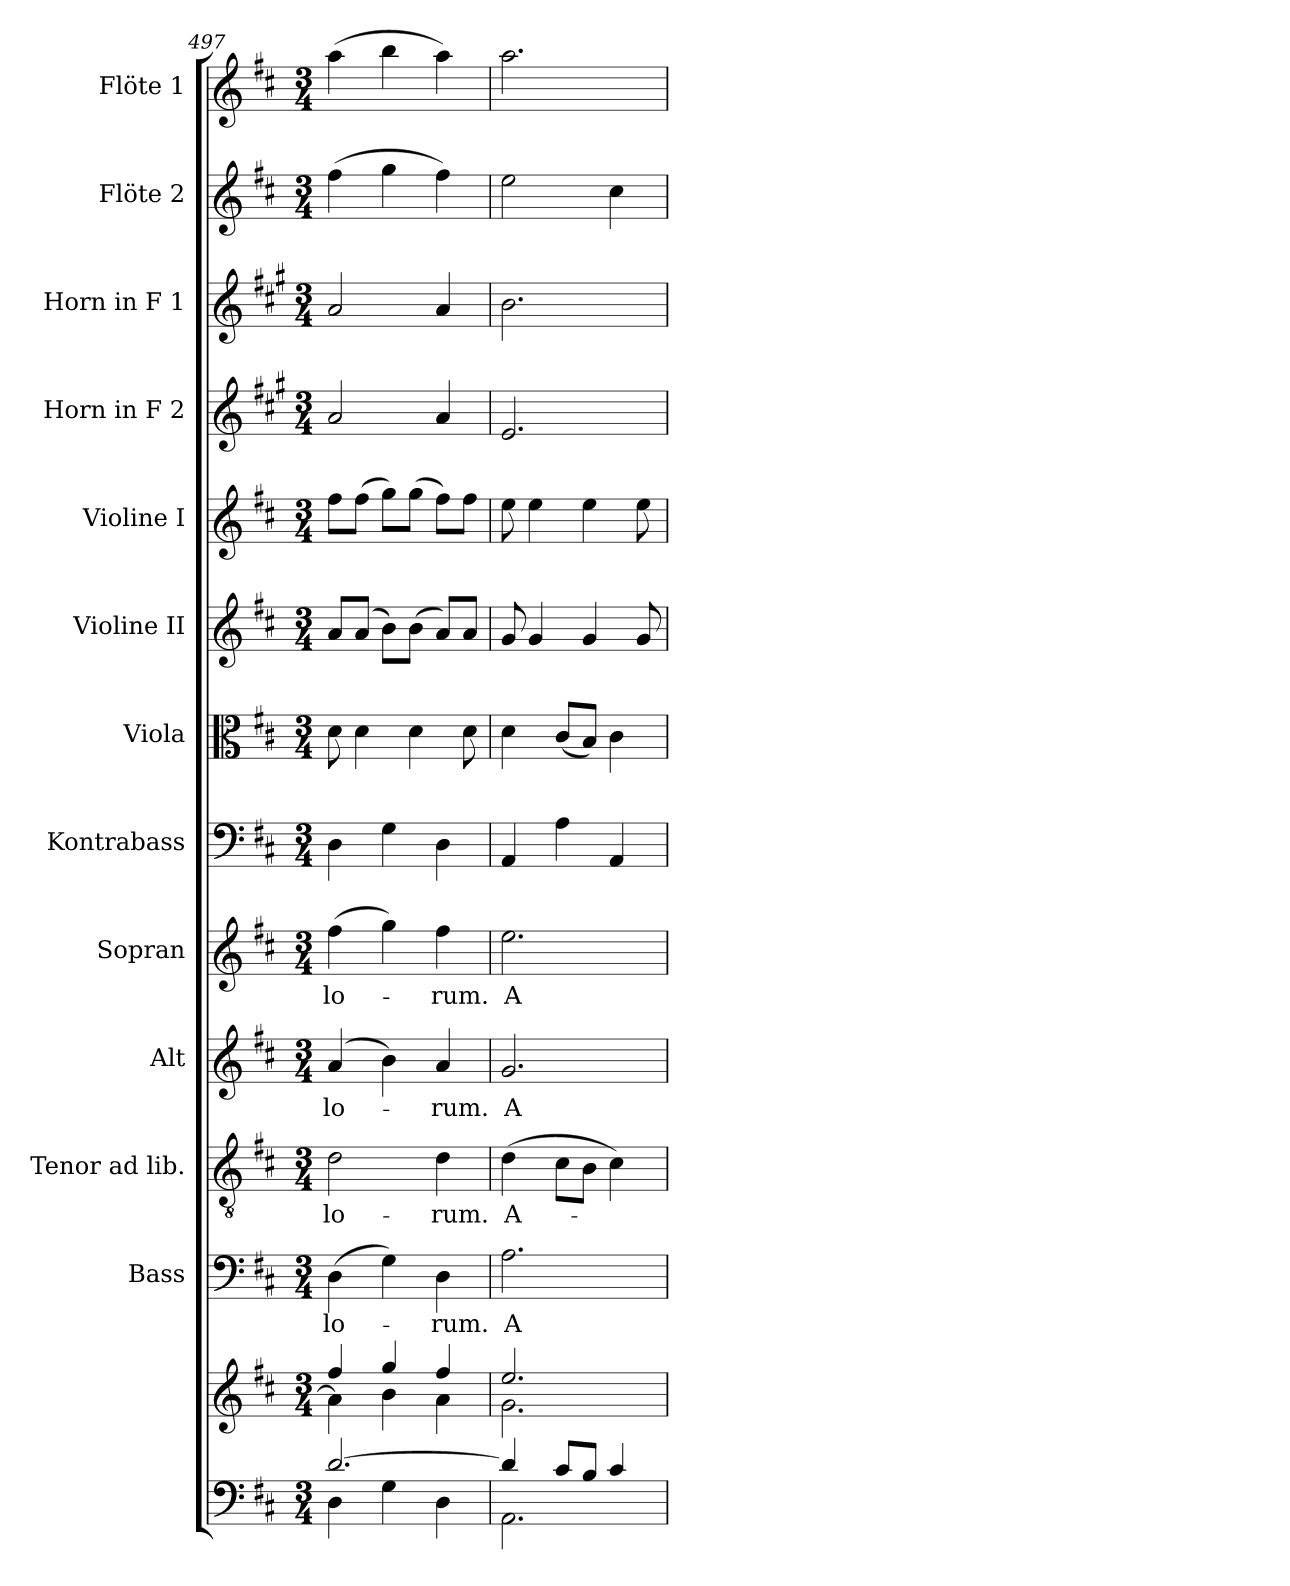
**kern	**kern	**kern	**text	**kern	**text	**kern	**text	**kern	**text	**kern	**kern	**kern	**kern	**kern	**kern	**kern	**kern
*part13	*part13	*part12	*part12	*part11	*part11	*part10	*part10	*part9	*part9	*part8	*part7	*part6	*part5	*part4	*part3	*part2	*part1
*staff14	*staff13	*staff12	*staff12	*staff11	*staff11	*staff10	*staff10	*staff9	*staff9	*staff8	*staff7	*staff6	*staff5	*staff4	*staff3	*staff2	*staff1
*	*	*I"Bass	*	*I"Tenor ad lib.	*	*I"Alt	*	*I"Sopran	*	*I"Kontrabass	*I"Viola	*I"Violine II	*I"Violine I	*I"Horn in F 2	*I"Horn in F 1	*I"Flöte 2	*I"Flöte 1
*	*	*I'B.	*	*I'T.	*	*I'A.	*	*I'S.	*	*I'Kb.	*I'Vla.	*I'Vl. II	*I'Vl. I	*	*	*I'Fl. 2	*I'Fl. 1
*clefF4	*clefG2	*clefF4	*	*clefGv2	*	*clefG2	*	*clefG2	*	*clefF4	*clefC3	*clefG2	*clefG2	*clefG2	*clefG2	*clefG2	*clefG2
*	*	*	*	*	*	*	*	*	*	*ITrd7c12	*	*	*	*ITrd4c7	*ITrd4c7	*	*
*k[f#c#]	*k[f#c#]	*k[f#c#]	*	*k[f#c#]	*	*k[f#c#]	*	*k[f#c#]	*	*k[f#c#]	*k[f#c#]	*k[f#c#]	*k[f#c#]	*k[f#c#]	*k[f#c#]	*k[f#c#]	*k[f#c#]
*D:	*D:	*D:	*	*D:	*	*D:	*	*D:	*	*D:	*D:	*D:	*D:	*D:	*D:	*D:	*D:
*M3/4	*M3/4	*M3/4	*	*M3/4	*	*M3/4	*	*M3/4	*	*M3/4	*M3/4	*M3/4	*M3/4	*M3/4	*M3/4	*M3/4	*M3/4
=497	=497	=497	=497	=497	=497	=497	=497	=497	=497	=497	=497	=497	=497	=497	=497	=497	=497
*^	*^	*	*	*	*	*	*	*	*	*	*	*	*	*	*	*	*
!	!	!	!	!	!LO:LY:b	!	!LO:LY:b	!	!LO:LY:b	!	!LO:LY:b	!	!	!	!	!	!	!	!
[>2.d/	4D\	4ff#/	4a\]	(>4D\	-lo-	2d\	-lo-	(4a/	-lo-	(>4ff#\	-lo-	4DD\	8d\	8a/L	8ff#\L	2d/	2d/	(>4ff#\	(>4aa\
.	.	.	.	.	.	.	.	.	.	.	.	.	4d\	(8a/J	(>8ff#\J	.	.	.	.
.	4G\	4gg/	4b\	4G\)	.	.	.	4b\)	.	4gg\)	.	4GG\	.	8b\L)	8gg\L)	.	.	4gg\	4bb\
.	.	.	.	.	.	.	.	.	.	.	.	.	4d\	(>8b\J	(>8gg\J	.	.	.	.
!	!	!	!	!	!LO:LY:b	!	!LO:LY:b	!	!LO:LY:b	!	!LO:LY:b	!	!	!	!	!	!	!	!
.	4D\	4ff#/	4a\	4D\	-rum.	4d\	-rum.	4a/	-rum.	4ff#\	-rum.	4DD\	.	8a/L)	8ff#\L)	4d/	4d/	4ff#\)	4aa\)
.	.	.	.	.	.	.	.	.	.	.	.	.	8d\	8a/J	8ff#\J	.	.	.	.
=498	=498	=498	=498	=498	=498	=498	=498	=498	=498	=498	=498	=498	=498	=498	=498	=498	=498	=498	=498
!	!	!	!	!	!LO:LY:b	!	!LO:LY:b	!	!LO:LY:b	!	!LO:LY:b	!	!	!	!	!	!	!	!
4d/]	2.AA\	2.ee/	2.g\	2.A\	A-	(>4d\	A-	2.g/	A-	2.ee\	A-	4AAA/	4d\	8g/	8ee\	2.A/	2.e\	2ee\	2.aa\
.	.	.	.	.	.	.	.	.	.	.	.	.	.	4g/	4ee\	.	.	.	.
8c#/L	.	.	.	.	.	8c#\L	.	.	.	.	.	4AA\	(<8c#/L	.	.	.	.	.	.
8B/J	.	.	.	.	.	8B\J	.	.	.	.	.	.	8B/J)	4g/	4ee\	.	.	.	.
4c#/	.	.	.	.	.	4c#\)	.	.	.	.	.	4AAA/	4c#\	.	.	.	.	4cc#\	.
.	.	.	.	.	.	.	.	.	.	.	.	.	.	8g/	8ee\	.	.	.	.
*v	*v	*	*	*	*	*	*	*	*	*	*	*	*	*	*	*	*	*	*
*	*v	*v	*	*	*	*	*	*	*	*	*	*	*	*	*	*	*	*
=	=	=	=	=	=	=	=	=	=	=	=	=	=	=	=	=	=
*-	*-	*-	*-	*-	*-	*-	*-	*-	*-	*-	*-	*-	*-	*-	*-	*-	*-
